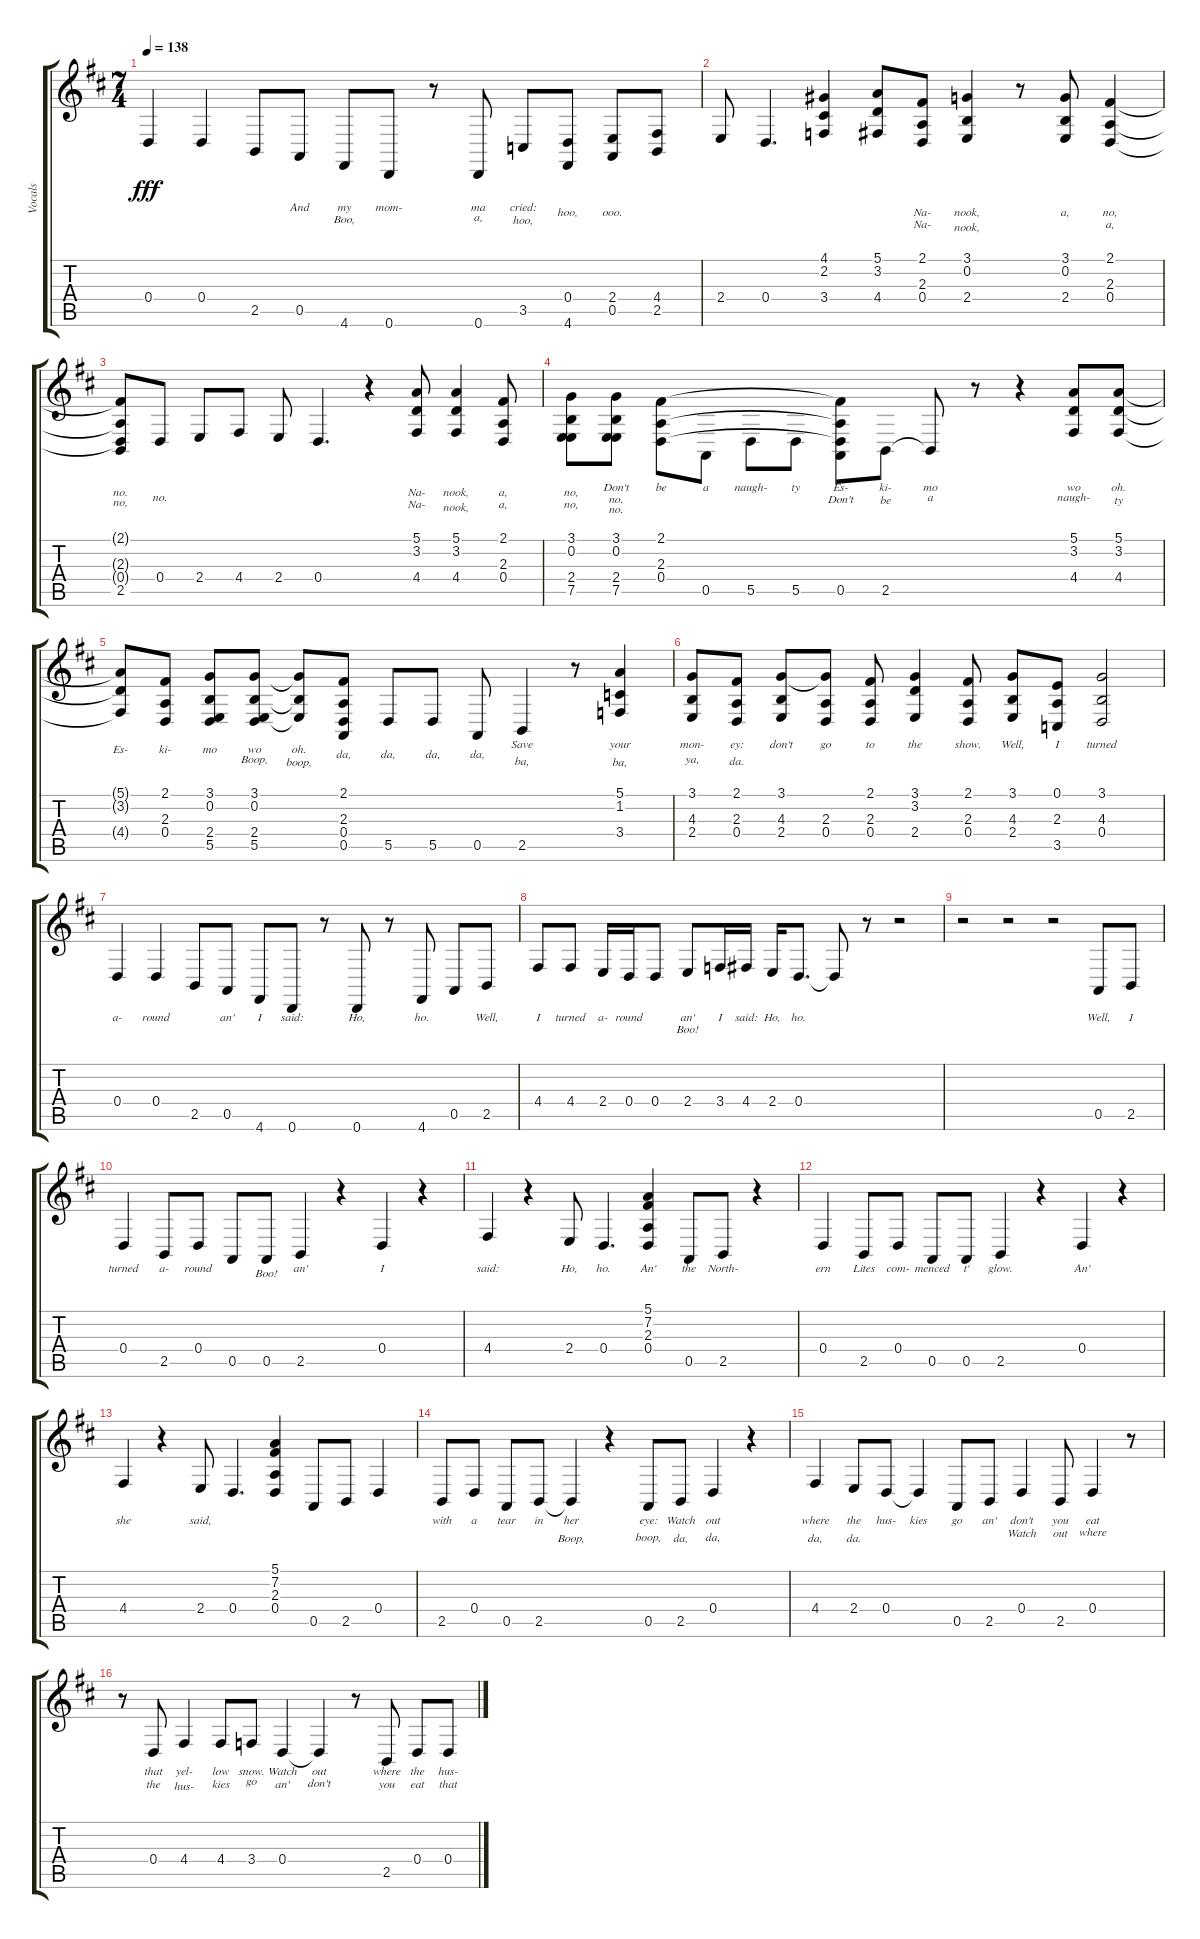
\track ("Vocals" "Vocals") {instrument voiceoohs}
\staff {score tabs}
\tuning (E4 B3 G3 D3 A2 D2) {hide}
\ts (7 4)
\tempo 138
\clef g2
\ks d
0.4.4{lyrics (0 "") lyrics (1 "") lyrics (2 "") lyrics (3 "") lyrics (4 "") dy fff} 0.4.4{lyrics (0 "") lyrics (1 "") lyrics (2 "") lyrics (3 "") lyrics (4 "")} 2.5.8{lyrics (0 "") lyrics (1 "") lyrics (2 "") lyrics (3 "") lyrics (4 "")} 0.5.8{lyrics (0 "And") lyrics (1 "") lyrics (2 "") lyrics (3 "") lyrics (4 "")} 4.6.8{lyrics (0 "my") lyrics (1 "Boo,") lyrics (2 "") lyrics (3 "") lyrics (4 "")} 0.6.8{lyrics (0 "mom-") lyrics (1 "") lyrics (2 "") lyrics (3 "") lyrics (4 "")} r.8 0.6.8{lyrics (0 "ma") lyrics (1 "a,") lyrics (2 "") lyrics (3 "") lyrics (4 "")} 3.5.8{lyrics (0 "cried:") lyrics (1 "hoo,") lyrics (2 "") lyrics (3 "") lyrics (4 "")} (0.4 4.6).8{lyrics (0 "") lyrics (1 "hoo,") lyrics (2 "") lyrics (3 "") lyrics (4 "")} (2.4 0.5).8{lyrics (0 "") lyrics (1 "ooo.") lyrics (2 "") lyrics (3 "") lyrics (4 "")} (4.4 2.5).8{lyrics (0 "") lyrics (1 "") lyrics (2 "") lyrics (3 "") lyrics (4 "")} |
2.4.8{lyrics (0 "") lyrics (1 "") lyrics (2 "") lyrics (3 "") lyrics (4 "")} 0.4.4{d lyrics (0 "") lyrics (1 "") lyrics (2 "") lyrics (3 "") lyrics (4 "")} (4.1 2.2 3.4).4{lyrics (0 "") lyrics (1 "") lyrics (2 "") lyrics (3 "") lyrics (4 "")} (5.1 3.2 4.4).8{lyrics (0 "") lyrics (1 "") lyrics (2 "") lyrics (3 "") lyrics (4 "")} (2.1 2.3 0.4).8{lyrics (0 "") lyrics (1 "Na-") lyrics (2 "Na-") lyrics (3 "") lyrics (4 "")} (3.1 0.2 2.4).4{lyrics (0 "") lyrics (1 "nook,") lyrics (2 "nook,") lyrics (3 "") lyrics (4 "")} r.8 (3.1 0.2 2.4).8{lyrics (0 "") lyrics (1 "a,") lyrics (2 "") lyrics (3 "") lyrics (4 "")} (2.1 2.3 0.4).4{lyrics (0 "") lyrics (1 "no,") lyrics (2 "a,") lyrics (3 "") lyrics (4 "")} |
(2.1{t} 2.3{t} 0.4{t} 2.5).8{lyrics (0 "") lyrics (1 "no.") lyrics (2 "no,") lyrics (3 "") lyrics (4 "")} 0.4.8{lyrics (0 "") lyrics (1 "") lyrics (2 "no.") lyrics (3 "") lyrics (4 "")} 2.4.8{lyrics (0 "") lyrics (1 "") lyrics (2 "") lyrics (3 "") lyrics (4 "")} 4.4.8{lyrics (0 "") lyrics (1 "") lyrics (2 "") lyrics (3 "") lyrics (4 "")} 2.4.8{lyrics (0 "") lyrics (1 "") lyrics (2 "") lyrics (3 "") lyrics (4 "")} 0.4.4{d lyrics (0 "") lyrics (1 "") lyrics (2 "") lyrics (3 "") lyrics (4 "")} r.4 (5.1 3.2 4.4).8{lyrics (0 "") lyrics (1 "Na-") lyrics (2 "Na-") lyrics (3 "") lyrics (4 "")} (5.1 3.2 4.4).4{lyrics (0 "") lyrics (1 "nook,") lyrics (2 "nook,") lyrics (3 "") lyrics (4 "")} (2.1 2.3 0.4).8{lyrics (0 "") lyrics (1 "a,") lyrics (2 "a,") lyrics (3 "") lyrics (4 "")} |
(3.1 0.2 2.4 7.5).8{lyrics (0 "") lyrics (1 "no,") lyrics (2 "no,") lyrics (3 "") lyrics (4 "") beam Down} (3.1 0.2 2.4 7.5).8{lyrics (0 "Don't") lyrics (1 "no.") lyrics (2 "no.") lyrics (3 "") lyrics (4 "") beam Down} (2.1 2.3 0.4).8{lyrics (0 "be") lyrics (1 "") lyrics (2 "") lyrics (3 "") lyrics (4 "") beam Down} 0.5.8{lyrics (0 "a") lyrics (1 "") lyrics (2 "") lyrics (3 "") lyrics (4 "") beam Down} 5.5.8{lyrics (0 "naugh-") lyrics (1 "") lyrics (2 "") lyrics (3 "") lyrics (4 "") beam Down} 5.5.8{lyrics (0 "ty") lyrics (1 "") lyrics (2 "") lyrics (3 "") lyrics (4 "") beam Down} (2.1{t} 2.3{t} 0.4{t} 0.5).8{lyrics (0 "Es-") lyrics (1 "Don't") lyrics (2 "") lyrics (3 "") lyrics (4 "") beam Down} 2.5.8{lyrics (0 "ki-") lyrics (1 "be") lyrics (2 "") lyrics (3 "") lyrics (4 "") beam Down} 2.5{t}.8{lyrics (0 "mo") lyrics (1 "a") lyrics (2 "") lyrics (3 "") lyrics (4 "")} r.8 r.4 (5.1 3.2 4.4).8{lyrics (0 "wo") lyrics (1 "naugh-") lyrics (2 "") lyrics (3 "") lyrics (4 "") beam Up} (5.1 3.2 4.4).8{lyrics (0 "oh.") lyrics (1 "ty") lyrics (2 "") lyrics (3 "") lyrics (4 "") beam Up} |
(5.1{t} 3.2{t} 4.4{t}).8{lyrics (0 "") lyrics (1 "Es-") lyrics (2 "") lyrics (3 "") lyrics (4 "")} (2.1 2.3 0.4).8{lyrics (0 "") lyrics (1 "ki-") lyrics (2 "") lyrics (3 "") lyrics (4 "")} (3.1 0.2 2.4 5.5).8{lyrics (0 "") lyrics (1 "mo") lyrics (2 "") lyrics (3 "") lyrics (4 "")} (3.1 0.2 2.4 5.5).8{lyrics (0 "") lyrics (1 "wo") lyrics (2 "Boop,") lyrics (3 "") lyrics (4 "")} (3.1{t} 0.2{t} 2.4{t}).8{lyrics (0 "") lyrics (1 "oh.") lyrics (2 "boop,") lyrics (3 "") lyrics (4 "")} (2.1 2.3 0.4 0.5).8{lyrics (0 "") lyrics (1 "") lyrics (2 "da,") lyrics (3 "") lyrics (4 "")} 5.5.8{lyrics (0 "") lyrics (1 "") lyrics (2 "da,") lyrics (3 "") lyrics (4 "")} 5.5.8{lyrics (0 "") lyrics (1 "") lyrics (2 "da,") lyrics (3 "") lyrics (4 "")} 0.5.8{lyrics (0 "") lyrics (1 "") lyrics (2 "da,") lyrics (3 "") lyrics (4 "")} 2.5.4{lyrics (0 "Save") lyrics (1 "") lyrics (2 "ba,") lyrics (3 "") lyrics (4 "")} r.8 (5.1 1.2 3.4).4{lyrics (0 "your") lyrics (1 "") lyrics (2 "ba,") lyrics (3 "") lyrics (4 "")} |
(3.1 4.3 2.4).8{lyrics (0 "mon-") lyrics (1 "") lyrics (2 "ya,") lyrics (3 "") lyrics (4 "")} (2.1 2.3 0.4).8{lyrics (0 "ey:") lyrics (1 "") lyrics (2 "da.") lyrics (3 "") lyrics (4 "")} (3.1 4.3 2.4).8{lyrics (0 "don't") lyrics (1 "") lyrics (2 "") lyrics (3 "") lyrics (4 "")} (3.1{t} 2.3 0.4).8{lyrics (0 "go") lyrics (1 "") lyrics (2 "") lyrics (3 "") lyrics (4 "")} (2.1 2.3 0.4).8{lyrics (0 "to") lyrics (1 "") lyrics (2 "") lyrics (3 "") lyrics (4 "")} (3.1 3.2 2.4).4{lyrics (0 "the") lyrics (1 "") lyrics (2 "") lyrics (3 "") lyrics (4 "")} (2.1 2.3 0.4).8{lyrics (0 "show.") lyrics (1 "") lyrics (2 "") lyrics (3 "") lyrics (4 "")} (3.1 4.3 2.4).8{lyrics (0 "Well,") lyrics (1 "") lyrics (2 "") lyrics (3 "") lyrics (4 "")} (0.1 2.3 3.5).8{lyrics (0 "I") lyrics (1 "") lyrics (2 "") lyrics (3 "") lyrics (4 "")} (3.1 4.3 0.4).2{lyrics (0 "turned") lyrics (1 "") lyrics (2 "") lyrics (3 "") lyrics (4 "")} |
0.4.4{lyrics (0 "a-") lyrics (1 "") lyrics (2 "") lyrics (3 "") lyrics (4 "")} 0.4.4{lyrics (0 "round") lyrics (1 "") lyrics (2 "") lyrics (3 "") lyrics (4 "")} 2.5.8{lyrics (0 "") lyrics (1 "") lyrics (2 "") lyrics (3 "") lyrics (4 "")} 0.5.8{lyrics (0 "an'") lyrics (1 "") lyrics (2 "") lyrics (3 "") lyrics (4 "")} 4.6.8{lyrics (0 "I") lyrics (1 "") lyrics (2 "") lyrics (3 "") lyrics (4 "")} 0.6.8{lyrics (0 "said:") lyrics (1 "") lyrics (2 "") lyrics (3 "") lyrics (4 "")} r.8 0.6.8{lyrics (0 "Ho,") lyrics (1 "") lyrics (2 "") lyrics (3 "") lyrics (4 "")} r.8 4.6.8{lyrics (0 "ho.") lyrics (1 "") lyrics (2 "") lyrics (3 "") lyrics (4 "")} 0.5.8{lyrics (0 "") lyrics (1 "") lyrics (2 "") lyrics (3 "") lyrics (4 "")} 2.5.8{lyrics (0 "Well,") lyrics (1 "") lyrics (2 "") lyrics (3 "") lyrics (4 "")} |
4.4.8{lyrics (0 "I") lyrics (1 "") lyrics (2 "") lyrics (3 "") lyrics (4 "")} 4.4.8{lyrics (0 "turned") lyrics (1 "") lyrics (2 "") lyrics (3 "") lyrics (4 "")} 2.4.16{lyrics (0 "a-") lyrics (1 "") lyrics (2 "") lyrics (3 "") lyrics (4 "")} 0.4.16{lyrics (0 "round") lyrics (1 "") lyrics (2 "") lyrics (3 "") lyrics (4 "")} 0.4.8{lyrics (0 "") lyrics (1 "") lyrics (2 "") lyrics (3 "") lyrics (4 "")} 2.4.8{lyrics (0 "an'") lyrics (1 "Boo!") lyrics (2 "") lyrics (3 "") lyrics (4 "")} 3.4.16{lyrics (0 "I") lyrics (1 "") lyrics (2 "") lyrics (3 "") lyrics (4 "")} 4.4.16{lyrics (0 "said:") lyrics (1 "") lyrics (2 "") lyrics (3 "") lyrics (4 "")} 2.4.16{lyrics (0 "Ho,") lyrics (1 "") lyrics (2 "") lyrics (3 "") lyrics (4 "")} 0.4.8{d lyrics (0 "ho.") lyrics (1 "") lyrics (2 "") lyrics (3 "") lyrics (4 "")} 0.4{t}.8{lyrics (0 "") lyrics (1 "") lyrics (2 "") lyrics (3 "") lyrics (4 "")} r.8 r.2 |
r.2 r.2 r.2 0.5.8{lyrics (0 "Well,") lyrics (1 "") lyrics (2 "") lyrics (3 "") lyrics (4 "")} 2.5.8{lyrics (0 "I") lyrics (1 "") lyrics (2 "") lyrics (3 "") lyrics (4 "")} |
0.4.4{lyrics (0 "turned") lyrics (1 "") lyrics (2 "") lyrics (3 "") lyrics (4 "")} 2.5.8{lyrics (0 "a-") lyrics (1 "") lyrics (2 "") lyrics (3 "") lyrics (4 "")} 0.4.8{lyrics (0 "round") lyrics (1 "") lyrics (2 "") lyrics (3 "") lyrics (4 "")} 0.5.8{lyrics (0 "") lyrics (1 "") lyrics (2 "") lyrics (3 "") lyrics (4 "")} 0.5.8{lyrics (0 "") lyrics (1 "Boo!") lyrics (2 "") lyrics (3 "") lyrics (4 "")} 2.5.4{lyrics (0 "an'") lyrics (1 "") lyrics (2 "") lyrics (3 "") lyrics (4 "")} r.4 0.4.4{lyrics (0 "I") lyrics (1 "") lyrics (2 "") lyrics (3 "") lyrics (4 "")} r.4 |
4.4.4{lyrics (0 "said:") lyrics (1 "") lyrics (2 "") lyrics (3 "") lyrics (4 "")} r.4 2.4.8{lyrics (0 "Ho,") lyrics (1 "") lyrics (2 "") lyrics (3 "") lyrics (4 "")} 0.4.4{d lyrics (0 "ho.") lyrics (1 "") lyrics (2 "") lyrics (3 "") lyrics (4 "")} (5.1 7.2 2.3 0.4).4{lyrics (0 "An'") lyrics (1 "") lyrics (2 "") lyrics (3 "") lyrics (4 "")} 0.5.8{lyrics (0 "the") lyrics (1 "") lyrics (2 "") lyrics (3 "") lyrics (4 "")} 2.5.8{lyrics (0 "North-") lyrics (1 "") lyrics (2 "") lyrics (3 "") lyrics (4 "")} r.4 |
0.4.4{lyrics (0 "ern") lyrics (1 "") lyrics (2 "") lyrics (3 "") lyrics (4 "")} 2.5.8{lyrics (0 "Lites") lyrics (1 "") lyrics (2 "") lyrics (3 "") lyrics (4 "")} 0.4.8{lyrics (0 "com-") lyrics (1 "") lyrics (2 "") lyrics (3 "") lyrics (4 "")} 0.5.8{lyrics (0 "menced") lyrics (1 "") lyrics (2 "") lyrics (3 "") lyrics (4 "")} 0.5.8{lyrics (0 "t'") lyrics (1 "") lyrics (2 "") lyrics (3 "") lyrics (4 "")} 2.5.4{lyrics (0 "glow.") lyrics (1 "") lyrics (2 "") lyrics (3 "") lyrics (4 "")} r.4 0.4.4{lyrics (0 "An'") lyrics (1 "") lyrics (2 "") lyrics (3 "") lyrics (4 "")} r.4 |
4.4.4{lyrics (0 "she") lyrics (1 "") lyrics (2 "") lyrics (3 "") lyrics (4 "")} r.4 2.4.8{lyrics (0 "said,") lyrics (1 "") lyrics (2 "") lyrics (3 "") lyrics (4 "")} 0.4.4{d lyrics (0 "") lyrics (1 "") lyrics (2 "") lyrics (3 "") lyrics (4 "")} (5.1 7.2 2.3 0.4).4{lyrics (0 "") lyrics (1 "") lyrics (2 "") lyrics (3 "") lyrics (4 "")} 0.5.8{lyrics (0 "") lyrics (1 "") lyrics (2 "") lyrics (3 "") lyrics (4 "")} 2.5.8{lyrics (0 "") lyrics (1 "") lyrics (2 "") lyrics (3 "") lyrics (4 "")} 0.4.4{lyrics (0 "") lyrics (1 "") lyrics (2 "") lyrics (3 "") lyrics (4 "")} |
2.5.8{lyrics (0 "with") lyrics (1 "") lyrics (2 "") lyrics (3 "") lyrics (4 "")} 0.4.8{lyrics (0 "a") lyrics (1 "") lyrics (2 "") lyrics (3 "") lyrics (4 "")} 0.5.8{lyrics (0 "tear") lyrics (1 "") lyrics (2 "") lyrics (3 "") lyrics (4 "")} 2.5.8{lyrics (0 "in") lyrics (1 "") lyrics (2 "") lyrics (3 "") lyrics (4 "")} 2.5{t}.4{lyrics (0 "her") lyrics (1 "") lyrics (2 "Boop,") lyrics (3 "") lyrics (4 "")} r.4 0.5.8{lyrics (0 "eye:") lyrics (1 "") lyrics (2 "boop,") lyrics (3 "") lyrics (4 "")} 2.5.8{lyrics (0 "Watch") lyrics (1 "") lyrics (2 "da,") lyrics (3 "") lyrics (4 "")} 0.4.4{lyrics (0 "out") lyrics (1 "") lyrics (2 "da,") lyrics (3 "") lyrics (4 "")} r.4 |
4.4.4{lyrics (0 "where") lyrics (1 "") lyrics (2 "da,") lyrics (3 "") lyrics (4 "")} 2.4.8{lyrics (0 "the") lyrics (1 "") lyrics (2 "da.") lyrics (3 "") lyrics (4 "")} 0.4.8{lyrics (0 "hus-") lyrics (1 "") lyrics (2 "") lyrics (3 "") lyrics (4 "")} 0.4{t}.4{lyrics (0 "kies") lyrics (1 "") lyrics (2 "") lyrics (3 "") lyrics (4 "")} 0.5.8{lyrics (0 "go") lyrics (1 "") lyrics (2 "") lyrics (3 "") lyrics (4 "")} 2.5.8{lyrics (0 "an'") lyrics (1 "") lyrics (2 "") lyrics (3 "") lyrics (4 "")} 0.4.4{lyrics (0 "don't") lyrics (1 "Watch") lyrics (2 "") lyrics (3 "") lyrics (4 "")} 2.5.8{lyrics (0 "you") lyrics (1 "out") lyrics (2 "") lyrics (3 "") lyrics (4 "")} 0.4.4{lyrics (0 "eat") lyrics (1 "where") lyrics (2 "") lyrics (3 "") lyrics (4 "")} r.8 |
r.8 0.4.8{lyrics (0 "that") lyrics (1 "the") lyrics (2 "") lyrics (3 "") lyrics (4 "")} 4.4.4{lyrics (0 "yel-") lyrics (1 "hus-") lyrics (2 "") lyrics (3 "") lyrics (4 "")} 4.4.8{lyrics (0 "low") lyrics (1 "kies") lyrics (2 "") lyrics (3 "") lyrics (4 "")} 3.4.8{lyrics (0 "snow.") lyrics (1 "go") lyrics (2 "") lyrics (3 "") lyrics (4 "")} 0.4.4{lyrics (0 "Watch") lyrics (1 "an'") lyrics (2 "") lyrics (3 "") lyrics (4 "")} 0.4{t}.4{lyrics (0 "out") lyrics (1 "don't") lyrics (2 "") lyrics (3 "") lyrics (4 "")} r.8 2.5.8{lyrics (0 "where") lyrics (1 "you") lyrics (2 "") lyrics (3 "") lyrics (4 "")} 0.4.8{lyrics (0 "the") lyrics (1 "eat") lyrics (2 "") lyrics (3 "") lyrics (4 "")} 0.4.8{lyrics (0 "hus-") lyrics (1 "that") lyrics (2 "") lyrics (3 "") lyrics (4 "")}
